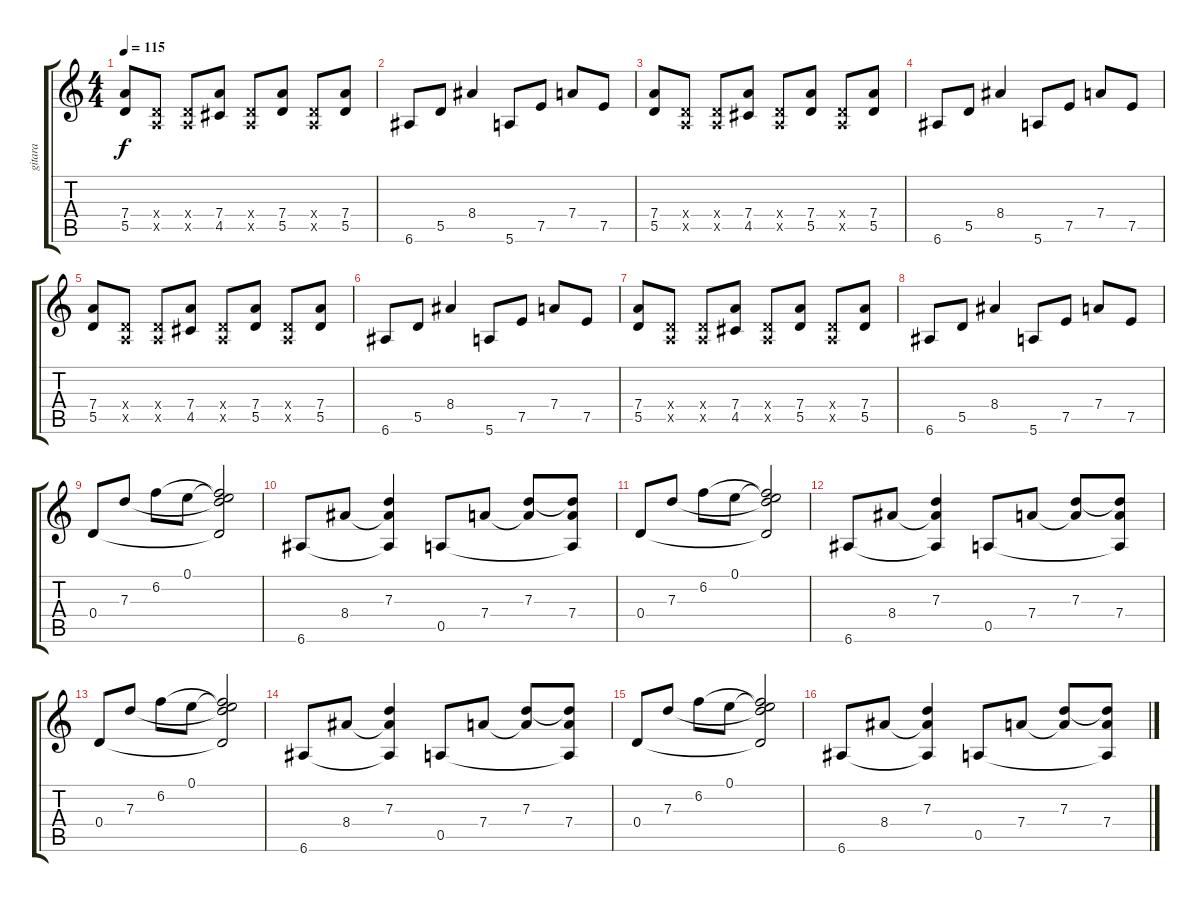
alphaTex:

\track ("gitara" "gitara") {instrument distortionguitar}
\staff {score tabs}
\tuning (E4 B3 G3 D3 A2 E2) {hide}
\ts (4 4)
\tempo 115
\clef g2
\ks c
(7.4 5.5).8{dy f instrument distortionguitar} (0.4{x} 0.5{x}).8 (0.4{x} 0.5{x}).8 (7.4 4.5).8 (0.4{x} 0.5{x}).8 (7.4 5.5).8 (0.4{x} 0.5{x}).8 (7.4 5.5).8 |
6.6.8 5.5.8 8.4.4 5.6.8 7.5.8 7.4.8 7.5.8 |
(7.4 5.5).8 (0.4{x} 0.5{x}).8 (0.4{x} 0.5{x}).8 (7.4 4.5).8 (0.4{x} 0.5{x}).8 (7.4 5.5).8 (0.4{x} 0.5{x}).8 (7.4 5.5).8 |
6.6.8 5.5.8 8.4.4 5.6.8 7.5.8 7.4.8 7.5.8 |
(7.4 5.5).8 (0.4{x} 0.5{x}).8 (0.4{x} 0.5{x}).8 (7.4 4.5).8 (0.4{x} 0.5{x}).8 (7.4 5.5).8 (0.4{x} 0.5{x}).8 (7.4 5.5).8 |
6.6.8 5.5.8 8.4.4 5.6.8 7.5.8 7.4.8 7.5.8 |
(7.4 5.5).8 (0.4{x} 0.5{x}).8 (0.4{x} 0.5{x}).8 (7.4 4.5).8 (0.4{x} 0.5{x}).8 (7.4 5.5).8 (0.4{x} 0.5{x}).8 (7.4 5.5).8 |
6.6.8 5.5.8 8.4.4 5.6.8 7.5.8 7.4.8 7.5.8 |
0.4.8{instrument acousticguitarsteel} 7.3.8 6.2.8 0.1.8 (0.1{t} 6.2{t} 7.3{t} 0.4{t}).2 |
6.6.8{instrument acousticguitarsteel} 8.4.8 (7.3 8.4{t} 6.6{t}).4 0.5.8 7.4.8 (7.3 7.4{t}).8 (7.3{t} 7.4 0.5{t}).8 |
0.4.8{instrument acousticguitarsteel} 7.3.8 6.2.8 0.1.8 (0.1{t} 6.2{t} 7.3{t} 0.4{t}).2 |
6.6.8{instrument acousticguitarsteel} 8.4.8 (7.3 8.4{t} 6.6{t}).4 0.5.8 7.4.8 (7.3 7.4{t}).8 (7.3{t} 7.4 0.5{t}).8 |
0.4.8{instrument acousticguitarsteel} 7.3.8 6.2.8 0.1.8 (0.1{t} 6.2{t} 7.3{t} 0.4{t}).2 |
6.6.8{instrument acousticguitarsteel} 8.4.8 (7.3 8.4{t} 6.6{t}).4 0.5.8 7.4.8 (7.3 7.4{t}).8 (7.3{t} 7.4 0.5{t}).8 |
0.4.8{instrument acousticguitarsteel} 7.3.8 6.2.8 0.1.8 (0.1{t} 6.2{t} 7.3{t} 0.4{t}).2 |
6.6.8{instrument acousticguitarsteel} 8.4.8 (7.3 8.4{t} 6.6{t}).4 0.5.8 7.4.8 (7.3 7.4{t}).8 (7.3{t} 7.4 0.5{t}).8
